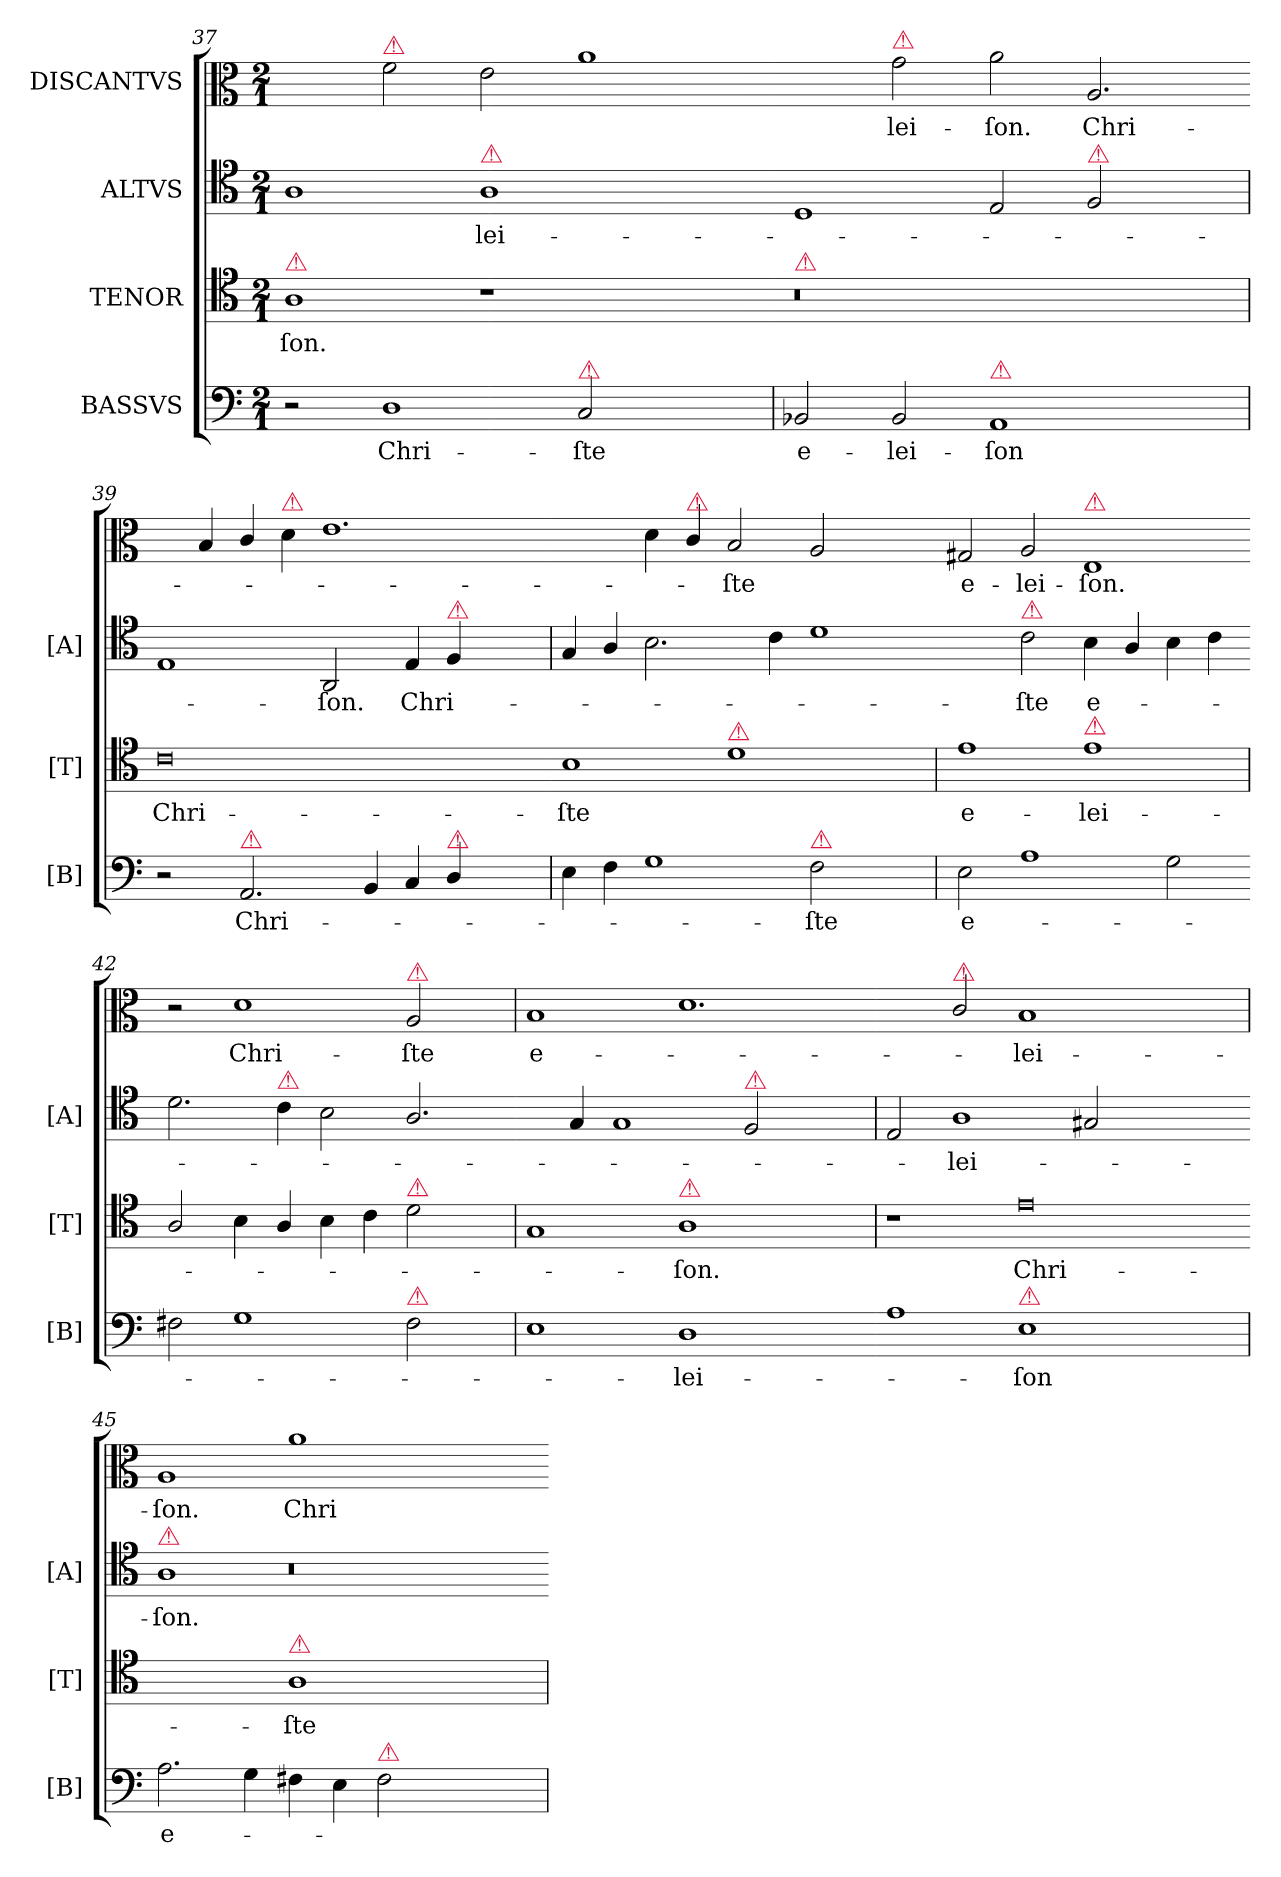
**kern	**text	**kern	**text	**kern	**text	**kern	**text
*part4	*part4	*part3	*part3	*part2	*part2	*part1	*part1
*staff4	*staff4	*staff3	*staff3	*staff2	*staff2	*staff1	*staff1
*I"BASSVS	*	*I"TENOR	*	*I"ALTVS	*	*I"DISCANTVS	*
*I'[B]	*	*I'[T]	*	*I'[A]	*	*	*
*clefF4	*	*clefC4	*	*clefC4	*	*clefC3	*
*k[]	*	*k[]	*	*k[]	*	*k[]	*
*D:dor	*	*D:dor	*	*D:dor	*	*D:dor	*
*M2/1	*	*M2/1	*	*M2/1	*	*M2/1	*
=37	=37	=37	=37	=37	=37	=37	=37
!	!	!LO:TX:a:color=crimson:t=⚠	!	!	!	!	!
2r	.	1A	-ſon.	1A	.	2ryy	.
!	!	!	!	!	!	!LO:TX:a:color=crimson:t=⚠	!
1D	Chri-	.	.	.	.	2f\	.
!	!	!	!	!LO:TX:a:color=crimson:t=⚠	!	!	!
.	.	1r	.	1A	-lei-	2e\	.
!LO:TX:a:color=crimson:t=⚠	!	!	!	!	!	!	!
2C/	-ſte	.	.	.	.	1a\	.
2ryy	.	2ryy	.	2ryy	.	.	.
=38	=38-	=38-	=38-	=38-	=38-	=38-	=38-
!	!	!LO:TX:a:color=crimson:t=⚠	!	!	!	!	!
2BB-X/	e-	0r	.	1D	.	2ryy	.
!	!	!	!	!	!	!LO:TX:a:color=crimson:t=⚠	!
2BB-/	-lei-	.	.	.	.	2g\	-lei-
!LO:TX:a:color=crimson:t=⚠	!	!	!	!	!	!	!
1AA	-ſon	.	.	2E/	.	2a\	-ſon.
!	!	!	!	!LO:TX:a:color=crimson:t=⚠	!	!	!
.	.	.	.	2F/	.	2.A/	Chri-
4ryy	.	4ryy	.	4ryy	.	.	.
=39	=39-	=39	=39-	=39	=39-	=39-	=39-
2r	.	0c	Chri-	1E	.	4ryy	.
.	.	.	.	.	.	4B/	.
!LO:TX:a:color=crimson:t=⚠	!	!	!	!	!	!	!
2.AA/	Chri-	.	.	.	.	4c/	.
!	!	!	!	!	!	!LO:TX:a:color=crimson:t=⚠	!
.	.	.	.	.	.	4d\	.
.	.	.	.	2AA/	-ſon.	1.e	.
4BB/	.	.	.	.	.	.	.
4C/	.	.	.	4E/	Chri-	.	.
!	!	!	!	!LO:TX:a:color=crimson:t=⚠	!	!	!
!LO:TX:a:color=crimson:t=⚠	!	!	!	!	!	!	!
4D/	.	.	.	4F/	.	.	.
2ryy	.	2ryy	.	2ryy	.	.	.
=40	=40-	=40-	=40-	=40	=40-	=40-	=40-
4E\	.	1B	-ſte	4G/	.	2ryy	.
4F\	.	.	.	4A/	.	.	.
1G	.	.	.	2.B\	.	4d\	.
!	!	!	!	!	!	!LO:TX:a:color=crimson:t=⚠	!
.	.	.	.	.	.	4c/	.
!	!	!LO:TX:a:color=crimson:t=⚠	!	!	!	!	!
.	.	1d	.	.	.	2B/	-ſte
.	.	.	.	4c\	.	.	.
!LO:TX:a:color=crimson:t=⚠	!	!	!	!	!	!	!
2F\	-ſte	.	.	1d\	.	2A/	.
2ryy	.	2ryy	.	.	.	2ryy	.
=41	=41-	=41	=41-	=41-	=41-	=41-	=41-
2E\	e-	1e	e-	2ryy	.	2G#X/	e-
!	!	!	!	!LO:TX:a:color=crimson:t=⚠	!	!	!
1A	.	.	.	2c\	-ſte	2A/	-lei-
!	!	!	!	!	!	!LO:TX:a:color=crimson:t=⚠	!
!	!	!LO:TX:a:color=crimson:t=⚠	!	!	!	!	!
.	.	1e	-lei-	4B\	e-	1E	-ſon.
.	.	.	.	4A/	.	.	.
2G\	.	.	.	4B\	.	.	.
.	.	.	.	4c\	.	.	.
=42-	=42-	=42	=42-	=42-	=42-	=42-	=42-
2F#X\	.	2A/	.	2.d\	.	2r	.
1G	.	4B\	.	.	.	1d	Chri-
!	!	!	!	!LO:TX:a:color=crimson:t=⚠	!	!	!
.	.	4A/	.	4c\	.	.	.
.	.	4B\	.	2B\	.	.	.
.	.	4c\	.	.	.	.	.
!	!	!	!	!	!	!LO:TX:a:color=crimson:t=⚠	!
!	!	!LO:TX:a:color=crimson:t=⚠	!	!	!	!	!
!LO:TX:a:color=crimson:t=⚠	!	!	!	!	!	!	!
2F#\	.	2d\	.	2.A/	.	2A/	-ſte
4ryy	.	4ryy	.	.	.	4ryy	.
=43	=43	=43	=43	=43-	=43	=43	=43
1E	.	1G	.	4ryy	.	1B	e-
.	.	.	.	4G/	.	.	.
.	.	.	.	1G	.	.	.
!	!	!LO:TX:a:color=crimson:t=⚠	!	!	!	!	!
1D	lei-	1A	-ſon.	.	.	1.d	.
!	!	!	!	!LO:TX:a:color=crimson:t=⚠	!	!	!
.	.	.	.	2F/	.	.	.
2ryy	.	2ryy	.	2ryy	.	.	.
=44-	=44-	=44	=44-	=44	=44-	=44-	=44-
1A	.	1r	.	2E/	.	2ryy	.
!	!	!	!	!	!	!LO:TX:a:color=crimson:t=⚠	!
.	.	.	.	1A	-lei-	2c/	.
!LO:TX:a:color=crimson:t=⚠	!	!	!	!	!	!	!
1E	-ſon	0e	Chri-	.	.	1B	-lei-
.	.	.	.	2G#X/	.	.	.
1ryy	.	.	.	1ryy	.	1ryy	.
=45	=45	=45-	=45	=45-	=45	=45	=45
!	!	!	!	!LO:TX:a:color=crimson:t=⚠	!	!	!
2.A\	e-	1ryy	.	1A	-ſon.	1A	-ſon.
4G\	.	.	.	.	.	.	.
!	!	!LO:TX:a:color=crimson:t=⚠	!	!	!	!	!
4F#X\	.	1A	-ſte	0r	.	1a	Chri-
4E\	.	.	.	.	.	.	.
!LO:TX:a:color=crimson:t=⚠	!	!	!	!	!	!	!
2F#\	.	.	.	.	.	.	.
1ryy	.	1ryy	.	.	.	1ryy	.
=	=-	=	=-	=-	=-	=-	=-
*-	*-	*-	*-	*-	*-	*-	*-
